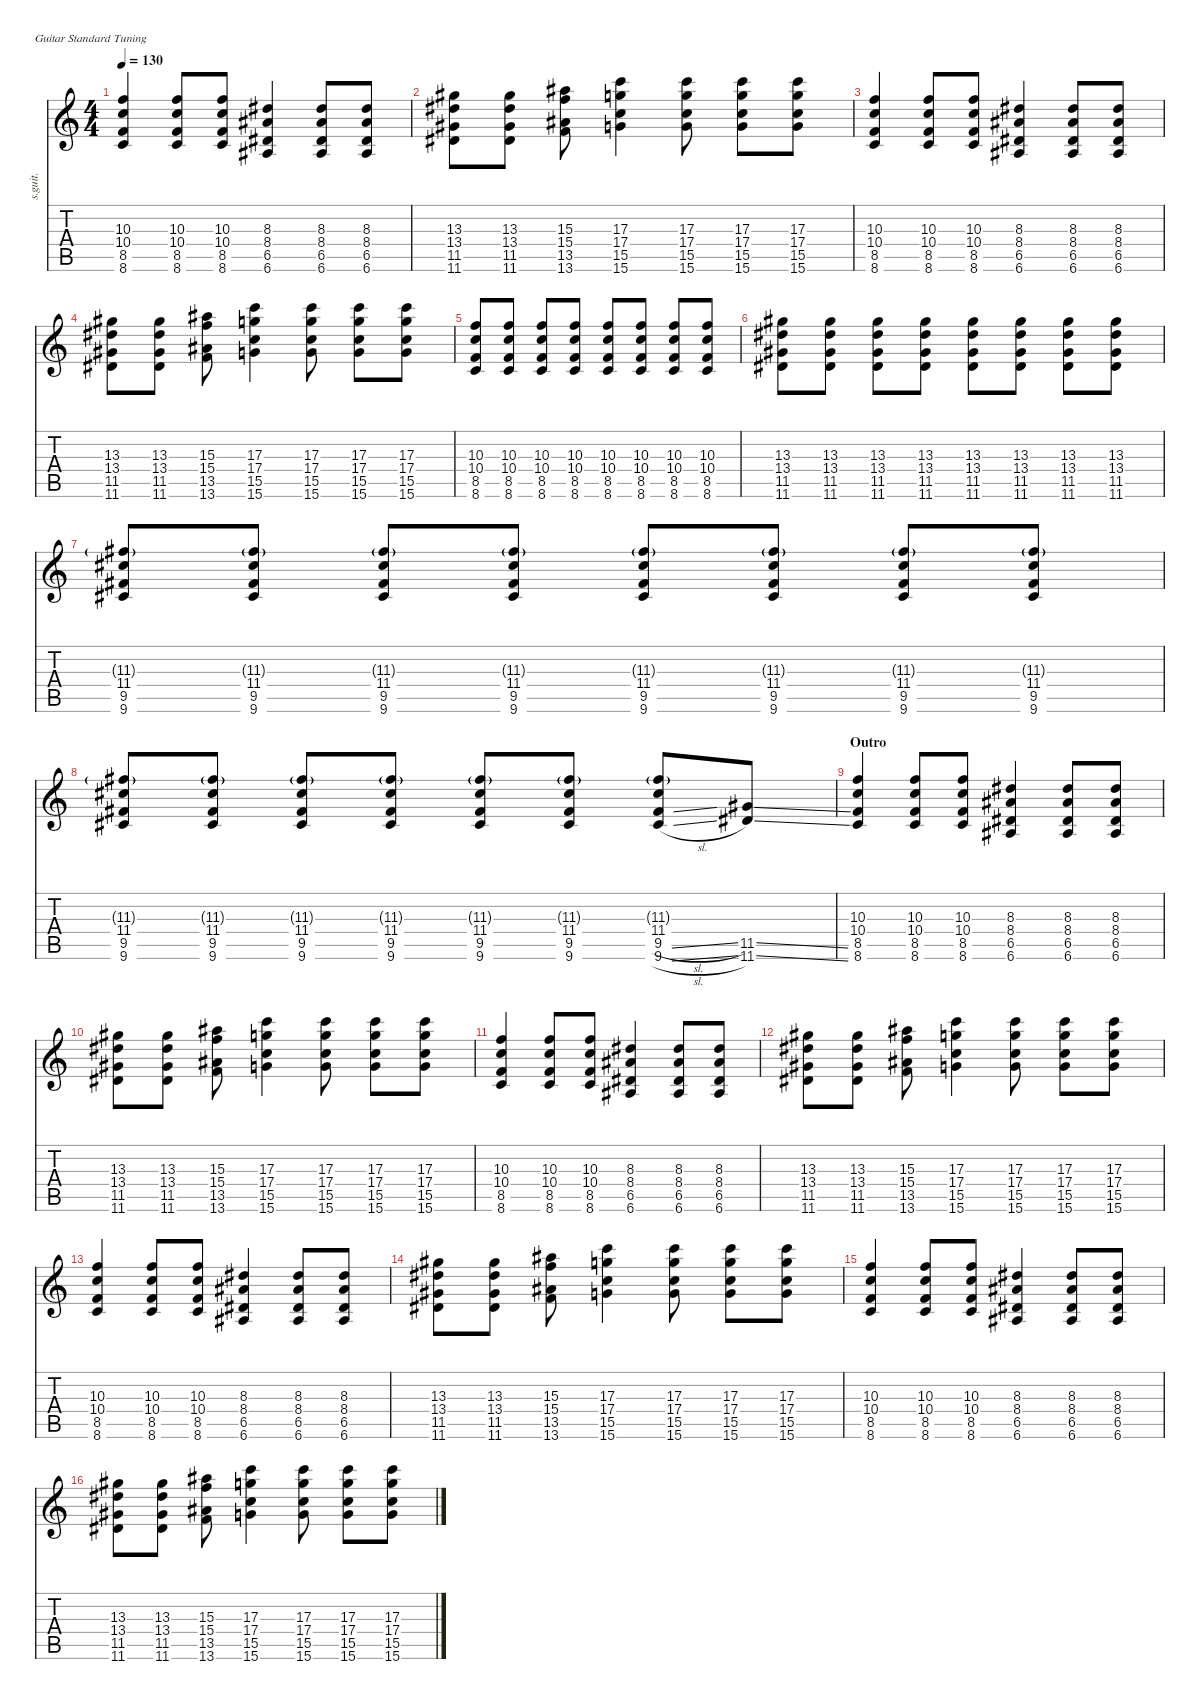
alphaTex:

\defaultSystemsLayout 4
\hideDynamics
\bracketExtendMode nobrackets
\track ("Graham Coxon - Rhythm Guitar" "s.guit.") {instrument distortionguitar}
\staff {score tabs}
\tuning (E4 B3 G3 D3 A2 E2)
\ts (4 4)
\tempo 130
\clef g2
\ks c
(10.3 10.4 8.5 8.6).4{lyrics (0 "") lyrics (1 "") lyrics (2 "") lyrics (3 "") lyrics (4 "") dy f} (10.3 10.4 8.5 8.6).8{lyrics (0 "") lyrics (1 "") lyrics (2 "") lyrics (3 "") lyrics (4 "")} (10.3 10.4 8.5 8.6).8{lyrics (0 "") lyrics (1 "") lyrics (2 "") lyrics (3 "") lyrics (4 "")} (8.3{acc #} 8.4{acc #} 6.5{acc #} 6.6{acc #}).4{lyrics (0 "") lyrics (1 "") lyrics (2 "") lyrics (3 "") lyrics (4 "")} (8.3{acc #} 8.4{acc #} 6.5{acc #} 6.6{acc #}).8{lyrics (0 "") lyrics (1 "") lyrics (2 "") lyrics (3 "") lyrics (4 "")} (8.3{acc #} 8.4{acc #} 6.5{acc #} 6.6{acc #}).8{lyrics (0 "") lyrics (1 "") lyrics (2 "") lyrics (3 "") lyrics (4 "")} |
(13.3{acc #} 13.4{acc #} 11.5{acc #} 11.6{acc #}).8{lyrics (0 "") lyrics (1 "") lyrics (2 "") lyrics (3 "") lyrics (4 "")} (13.3{acc #} 13.4{acc #} 11.5{acc #} 11.6{acc #}).8{lyrics (0 "") lyrics (1 "") lyrics (2 "") lyrics (3 "") lyrics (4 "")} (15.3{acc #} 15.4 13.5{acc #} 13.6).8{lyrics (0 "") lyrics (1 "") lyrics (2 "") lyrics (3 "") lyrics (4 "")} (17.3 17.4 15.5 15.6).4{lyrics (0 "") lyrics (1 "") lyrics (2 "") lyrics (3 "") lyrics (4 "")} (17.3 17.4 15.5 15.6).8{lyrics (0 "") lyrics (1 "") lyrics (2 "") lyrics (3 "") lyrics (4 "")} (17.3 17.4 15.5 15.6).8{lyrics (0 "") lyrics (1 "") lyrics (2 "") lyrics (3 "") lyrics (4 "")} (17.3 17.4 15.5 15.6).8{lyrics (0 "") lyrics (1 "") lyrics (2 "") lyrics (3 "") lyrics (4 "")} |
(10.3 10.4 8.5 8.6).4{lyrics (0 "") lyrics (1 "") lyrics (2 "") lyrics (3 "") lyrics (4 "")} (10.3 10.4 8.5 8.6).8{lyrics (0 "") lyrics (1 "") lyrics (2 "") lyrics (3 "") lyrics (4 "")} (10.3 10.4 8.5 8.6).8{lyrics (0 "") lyrics (1 "") lyrics (2 "") lyrics (3 "") lyrics (4 "")} (8.3{acc #} 8.4{acc #} 6.5{acc #} 6.6{acc #}).4{lyrics (0 "") lyrics (1 "") lyrics (2 "") lyrics (3 "") lyrics (4 "")} (8.3{acc #} 8.4{acc #} 6.5{acc #} 6.6{acc #}).8{lyrics (0 "") lyrics (1 "") lyrics (2 "") lyrics (3 "") lyrics (4 "")} (8.3{acc #} 8.4{acc #} 6.5{acc #} 6.6{acc #}).8{lyrics (0 "") lyrics (1 "") lyrics (2 "") lyrics (3 "") lyrics (4 "")} |
(13.3{acc #} 13.4{acc #} 11.5{acc #} 11.6{acc #}).8{lyrics (0 "") lyrics (1 "") lyrics (2 "") lyrics (3 "") lyrics (4 "")} (13.3{acc #} 13.4{acc #} 11.5{acc #} 11.6{acc #}).8{lyrics (0 "") lyrics (1 "") lyrics (2 "") lyrics (3 "") lyrics (4 "")} (15.3{acc #} 15.4 13.5{acc #} 13.6).8{lyrics (0 "") lyrics (1 "") lyrics (2 "") lyrics (3 "") lyrics (4 "")} (17.3 17.4 15.5 15.6).4{lyrics (0 "") lyrics (1 "") lyrics (2 "") lyrics (3 "") lyrics (4 "")} (17.3 17.4 15.5 15.6).8{lyrics (0 "") lyrics (1 "") lyrics (2 "") lyrics (3 "") lyrics (4 "")} (17.3 17.4 15.5 15.6).8{lyrics (0 "") lyrics (1 "") lyrics (2 "") lyrics (3 "") lyrics (4 "")} (17.3 17.4 15.5 15.6).8{lyrics (0 "") lyrics (1 "") lyrics (2 "") lyrics (3 "") lyrics (4 "")} |
(10.3 10.4 8.5 8.6).8{lyrics (0 "") lyrics (1 "") lyrics (2 "") lyrics (3 "") lyrics (4 "")} (10.3 10.4 8.5 8.6).8{lyrics (0 "") lyrics (1 "") lyrics (2 "") lyrics (3 "") lyrics (4 "")} (10.3 10.4 8.5 8.6).8{lyrics (0 "") lyrics (1 "") lyrics (2 "") lyrics (3 "") lyrics (4 "")} (10.3 10.4 8.5 8.6).8{lyrics (0 "") lyrics (1 "") lyrics (2 "") lyrics (3 "") lyrics (4 "")} (10.3 10.4 8.5 8.6).8{lyrics (0 "") lyrics (1 "") lyrics (2 "") lyrics (3 "") lyrics (4 "")} (10.3 10.4 8.5 8.6).8{lyrics (0 "") lyrics (1 "") lyrics (2 "") lyrics (3 "") lyrics (4 "")} (10.3 10.4 8.5 8.6).8{lyrics (0 "") lyrics (1 "") lyrics (2 "") lyrics (3 "") lyrics (4 "")} (10.3 10.4 8.5 8.6).8{lyrics (0 "") lyrics (1 "") lyrics (2 "") lyrics (3 "") lyrics (4 "")} |
(13.3{acc #} 13.4{acc #} 11.5{acc #} 11.6{acc #}).8{lyrics (0 "") lyrics (1 "") lyrics (2 "") lyrics (3 "") lyrics (4 "")} (13.3{acc #} 13.4{acc #} 11.5{acc #} 11.6{acc #}).8{lyrics (0 "") lyrics (1 "") lyrics (2 "") lyrics (3 "") lyrics (4 "")} (13.3{acc #} 13.4{acc #} 11.5{acc #} 11.6{acc #}).8{lyrics (0 "") lyrics (1 "") lyrics (2 "") lyrics (3 "") lyrics (4 "")} (13.3{acc #} 13.4{acc #} 11.5{acc #} 11.6{acc #}).8{lyrics (0 "") lyrics (1 "") lyrics (2 "") lyrics (3 "") lyrics (4 "")} (13.3{acc #} 13.4{acc #} 11.5{acc #} 11.6{acc #}).8{lyrics (0 "") lyrics (1 "") lyrics (2 "") lyrics (3 "") lyrics (4 "")} (13.3{acc #} 13.4{acc #} 11.5{acc #} 11.6{acc #}).8{lyrics (0 "") lyrics (1 "") lyrics (2 "") lyrics (3 "") lyrics (4 "")} (13.3{acc #} 13.4{acc #} 11.5{acc #} 11.6{acc #}).8{lyrics (0 "") lyrics (1 "") lyrics (2 "") lyrics (3 "") lyrics (4 "")} (13.3{acc #} 13.4{acc #} 11.5{acc #} 11.6{acc #}).8{lyrics (0 "") lyrics (1 "") lyrics (2 "") lyrics (3 "") lyrics (4 "")} |
(11.3{g acc #} 11.4{acc #} 9.5{acc #} 9.6{acc #}).8{lyrics (0 "") lyrics (1 "") lyrics (2 "") lyrics (3 "") lyrics (4 "")} (11.3{g acc #} 11.4{acc #} 9.5{acc #} 9.6{acc #}).8{lyrics (0 "") lyrics (1 "") lyrics (2 "") lyrics (3 "") lyrics (4 "")} (11.3{g acc #} 11.4{acc #} 9.5{acc #} 9.6{acc #}).8{lyrics (0 "") lyrics (1 "") lyrics (2 "") lyrics (3 "") lyrics (4 "")} (11.3{g acc #} 11.4{acc #} 9.5{acc #} 9.6{acc #}).8{lyrics (0 "") lyrics (1 "") lyrics (2 "") lyrics (3 "") lyrics (4 "")} (11.3{g acc #} 11.4{acc #} 9.5{acc #} 9.6{acc #}).8{lyrics (0 "") lyrics (1 "") lyrics (2 "") lyrics (3 "") lyrics (4 "")} (11.3{g acc #} 11.4{acc #} 9.5{acc #} 9.6{acc #}).8{lyrics (0 "") lyrics (1 "") lyrics (2 "") lyrics (3 "") lyrics (4 "")} (11.3{g acc #} 11.4{acc #} 9.5{acc #} 9.6{acc #}).8{lyrics (0 "") lyrics (1 "") lyrics (2 "") lyrics (3 "") lyrics (4 "")} (11.3{g acc #} 11.4{acc #} 9.5{acc #} 9.6{acc #}).8{lyrics (0 "") lyrics (1 "") lyrics (2 "") lyrics (3 "") lyrics (4 "")} |
(11.3{g acc #} 11.4{acc #} 9.5{acc #} 9.6{acc #}).8{lyrics (0 "") lyrics (1 "") lyrics (2 "") lyrics (3 "") lyrics (4 "")} (11.3{g acc #} 11.4{acc #} 9.5{acc #} 9.6{acc #}).8{lyrics (0 "") lyrics (1 "") lyrics (2 "") lyrics (3 "") lyrics (4 "")} (11.3{g acc #} 11.4{acc #} 9.5{acc #} 9.6{acc #}).8{lyrics (0 "") lyrics (1 "") lyrics (2 "") lyrics (3 "") lyrics (4 "")} (11.3{g acc #} 11.4{acc #} 9.5{acc #} 9.6{acc #}).8{lyrics (0 "") lyrics (1 "") lyrics (2 "") lyrics (3 "") lyrics (4 "")} (11.3{g acc #} 11.4{acc #} 9.5{acc #} 9.6{acc #}).8{lyrics (0 "") lyrics (1 "") lyrics (2 "") lyrics (3 "") lyrics (4 "")} (11.3{g acc #} 11.4{acc #} 9.5{acc #} 9.6{acc #}).8{lyrics (0 "") lyrics (1 "") lyrics (2 "") lyrics (3 "") lyrics (4 "")} (11.3{g acc #} 11.4{acc #} 9.5{sl acc #} 9.6{sl acc #}).8{lyrics (0 "") lyrics (1 "") lyrics (2 "") lyrics (3 "") lyrics (4 "")} (11.5{ss acc #} 11.6{ss acc #}).8{lyrics (0 "") lyrics (1 "") lyrics (2 "") lyrics (3 "") lyrics (4 "")} |
\section ("" "Outro")
(10.3 10.4 8.5 8.6).4{lyrics (0 "") lyrics (1 "") lyrics (2 "") lyrics (3 "") lyrics (4 "")} (10.3 10.4 8.5 8.6).8{lyrics (0 "") lyrics (1 "") lyrics (2 "") lyrics (3 "") lyrics (4 "")} (10.3 10.4 8.5 8.6).8{lyrics (0 "") lyrics (1 "") lyrics (2 "") lyrics (3 "") lyrics (4 "")} (8.3{acc #} 8.4{acc #} 6.5{acc #} 6.6{acc #}).4{lyrics (0 "") lyrics (1 "") lyrics (2 "") lyrics (3 "") lyrics (4 "")} (8.3{acc #} 8.4{acc #} 6.5{acc #} 6.6{acc #}).8{lyrics (0 "") lyrics (1 "") lyrics (2 "") lyrics (3 "") lyrics (4 "")} (8.3{acc #} 8.4{acc #} 6.5{acc #} 6.6{acc #}).8{lyrics (0 "") lyrics (1 "") lyrics (2 "") lyrics (3 "") lyrics (4 "")} |
(13.3{acc #} 13.4{acc #} 11.5{acc #} 11.6{acc #}).8{lyrics (0 "") lyrics (1 "") lyrics (2 "") lyrics (3 "") lyrics (4 "")} (13.3{acc #} 13.4{acc #} 11.5{acc #} 11.6{acc #}).8{lyrics (0 "") lyrics (1 "") lyrics (2 "") lyrics (3 "") lyrics (4 "")} (15.3{acc #} 15.4 13.5{acc #} 13.6).8{lyrics (0 "") lyrics (1 "") lyrics (2 "") lyrics (3 "") lyrics (4 "")} (17.3 17.4 15.5 15.6).4{lyrics (0 "") lyrics (1 "") lyrics (2 "") lyrics (3 "") lyrics (4 "")} (17.3 17.4 15.5 15.6).8{lyrics (0 "") lyrics (1 "") lyrics (2 "") lyrics (3 "") lyrics (4 "")} (17.3 17.4 15.5 15.6).8{lyrics (0 "") lyrics (1 "") lyrics (2 "") lyrics (3 "") lyrics (4 "")} (17.3 17.4 15.5 15.6).8{lyrics (0 "") lyrics (1 "") lyrics (2 "") lyrics (3 "") lyrics (4 "")} |
(10.3 10.4 8.5 8.6).4{lyrics (0 "") lyrics (1 "") lyrics (2 "") lyrics (3 "") lyrics (4 "")} (10.3 10.4 8.5 8.6).8{lyrics (0 "") lyrics (1 "") lyrics (2 "") lyrics (3 "") lyrics (4 "")} (10.3 10.4 8.5 8.6).8{lyrics (0 "") lyrics (1 "") lyrics (2 "") lyrics (3 "") lyrics (4 "")} (8.3{acc #} 8.4{acc #} 6.5{acc #} 6.6{acc #}).4{lyrics (0 "") lyrics (1 "") lyrics (2 "") lyrics (3 "") lyrics (4 "")} (8.3{acc #} 8.4{acc #} 6.5{acc #} 6.6{acc #}).8{lyrics (0 "") lyrics (1 "") lyrics (2 "") lyrics (3 "") lyrics (4 "")} (8.3{acc #} 8.4{acc #} 6.5{acc #} 6.6{acc #}).8{lyrics (0 "") lyrics (1 "") lyrics (2 "") lyrics (3 "") lyrics (4 "")} |
(13.3{acc #} 13.4{acc #} 11.5{acc #} 11.6{acc #}).8{lyrics (0 "") lyrics (1 "") lyrics (2 "") lyrics (3 "") lyrics (4 "")} (13.3{acc #} 13.4{acc #} 11.5{acc #} 11.6{acc #}).8{lyrics (0 "") lyrics (1 "") lyrics (2 "") lyrics (3 "") lyrics (4 "")} (15.3{acc #} 15.4 13.5{acc #} 13.6).8{lyrics (0 "") lyrics (1 "") lyrics (2 "") lyrics (3 "") lyrics (4 "")} (17.3 17.4 15.5 15.6).4{lyrics (0 "") lyrics (1 "") lyrics (2 "") lyrics (3 "") lyrics (4 "")} (17.3 17.4 15.5 15.6).8{lyrics (0 "") lyrics (1 "") lyrics (2 "") lyrics (3 "") lyrics (4 "")} (17.3 17.4 15.5 15.6).8{lyrics (0 "") lyrics (1 "") lyrics (2 "") lyrics (3 "") lyrics (4 "")} (17.3 17.4 15.5 15.6).8{lyrics (0 "") lyrics (1 "") lyrics (2 "") lyrics (3 "") lyrics (4 "")} |
(10.3 10.4 8.5 8.6).4{lyrics (0 "") lyrics (1 "") lyrics (2 "") lyrics (3 "") lyrics (4 "")} (10.3 10.4 8.5 8.6).8{lyrics (0 "") lyrics (1 "") lyrics (2 "") lyrics (3 "") lyrics (4 "")} (10.3 10.4 8.5 8.6).8{lyrics (0 "") lyrics (1 "") lyrics (2 "") lyrics (3 "") lyrics (4 "")} (8.3{acc #} 8.4{acc #} 6.5{acc #} 6.6{acc #}).4{lyrics (0 "") lyrics (1 "") lyrics (2 "") lyrics (3 "") lyrics (4 "")} (8.3{acc #} 8.4{acc #} 6.5{acc #} 6.6{acc #}).8{lyrics (0 "") lyrics (1 "") lyrics (2 "") lyrics (3 "") lyrics (4 "")} (8.3{acc #} 8.4{acc #} 6.5{acc #} 6.6{acc #}).8{lyrics (0 "") lyrics (1 "") lyrics (2 "") lyrics (3 "") lyrics (4 "")} |
(13.3{acc #} 13.4{acc #} 11.5{acc #} 11.6{acc #}).8{lyrics (0 "") lyrics (1 "") lyrics (2 "") lyrics (3 "") lyrics (4 "")} (13.3{acc #} 13.4{acc #} 11.5{acc #} 11.6{acc #}).8{lyrics (0 "") lyrics (1 "") lyrics (2 "") lyrics (3 "") lyrics (4 "")} (15.3{acc #} 15.4 13.5{acc #} 13.6).8{lyrics (0 "") lyrics (1 "") lyrics (2 "") lyrics (3 "") lyrics (4 "")} (17.3 17.4 15.5 15.6).4{lyrics (0 "") lyrics (1 "") lyrics (2 "") lyrics (3 "") lyrics (4 "")} (17.3 17.4 15.5 15.6).8{lyrics (0 "") lyrics (1 "") lyrics (2 "") lyrics (3 "") lyrics (4 "")} (17.3 17.4 15.5 15.6).8{lyrics (0 "") lyrics (1 "") lyrics (2 "") lyrics (3 "") lyrics (4 "")} (17.3 17.4 15.5 15.6).8{lyrics (0 "") lyrics (1 "") lyrics (2 "") lyrics (3 "") lyrics (4 "")} |
(10.3 10.4 8.5 8.6).4{lyrics (0 "") lyrics (1 "") lyrics (2 "") lyrics (3 "") lyrics (4 "")} (10.3 10.4 8.5 8.6).8{lyrics (0 "") lyrics (1 "") lyrics (2 "") lyrics (3 "") lyrics (4 "")} (10.3 10.4 8.5 8.6).8{lyrics (0 "") lyrics (1 "") lyrics (2 "") lyrics (3 "") lyrics (4 "")} (8.3{acc #} 8.4{acc #} 6.5{acc #} 6.6{acc #}).4{lyrics (0 "") lyrics (1 "") lyrics (2 "") lyrics (3 "") lyrics (4 "")} (8.3{acc #} 8.4{acc #} 6.5{acc #} 6.6{acc #}).8{lyrics (0 "") lyrics (1 "") lyrics (2 "") lyrics (3 "") lyrics (4 "")} (8.3{acc #} 8.4{acc #} 6.5{acc #} 6.6{acc #}).8{lyrics (0 "") lyrics (1 "") lyrics (2 "") lyrics (3 "") lyrics (4 "")} |
(13.3{acc #} 13.4{acc #} 11.5{acc #} 11.6{acc #}).8{lyrics (0 "") lyrics (1 "") lyrics (2 "") lyrics (3 "") lyrics (4 "")} (13.3{acc #} 13.4{acc #} 11.5{acc #} 11.6{acc #}).8{lyrics (0 "") lyrics (1 "") lyrics (2 "") lyrics (3 "") lyrics (4 "")} (15.3{acc #} 15.4 13.5{acc #} 13.6).8{lyrics (0 "") lyrics (1 "") lyrics (2 "") lyrics (3 "") lyrics (4 "")} (17.3 17.4 15.5 15.6).4{lyrics (0 "") lyrics (1 "") lyrics (2 "") lyrics (3 "") lyrics (4 "")} (17.3 17.4 15.5 15.6).8{lyrics (0 "") lyrics (1 "") lyrics (2 "") lyrics (3 "") lyrics (4 "")} (17.3 17.4 15.5 15.6).8{lyrics (0 "") lyrics (1 "") lyrics (2 "") lyrics (3 "") lyrics (4 "")} (17.3 17.4 15.5 15.6).8{lyrics (0 "") lyrics (1 "") lyrics (2 "") lyrics (3 "") lyrics (4 "")}
